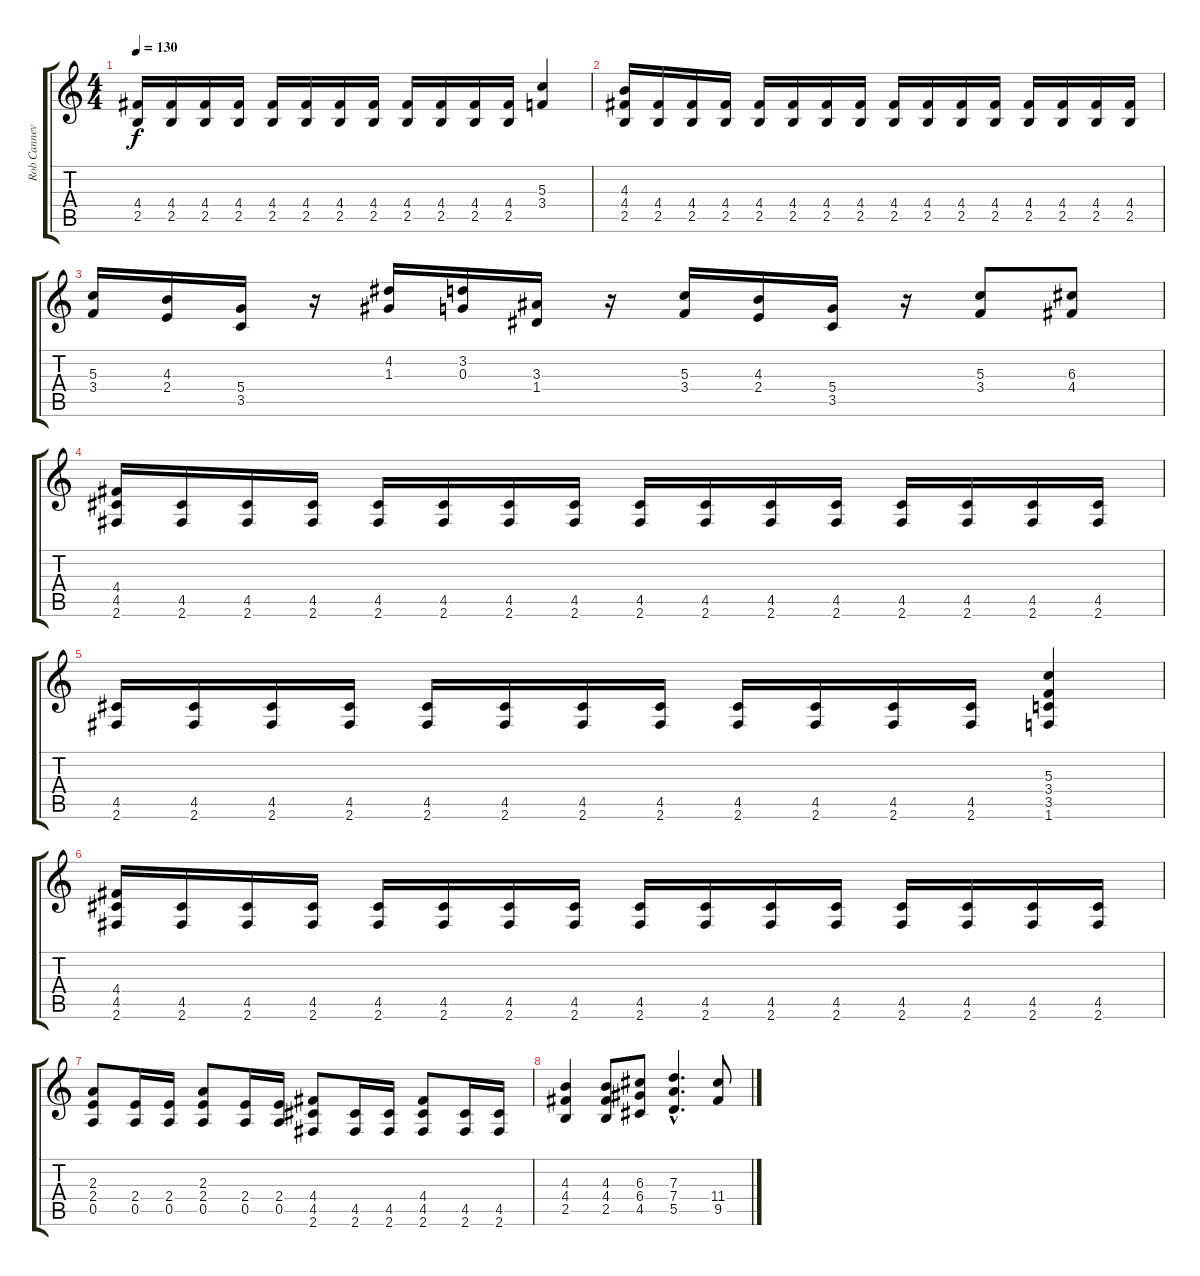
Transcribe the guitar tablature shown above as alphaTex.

\track ("Rob Cannevino - Guitar" "Rob Cannev") {instrument overdrivenguitar}
\staff {score tabs}
\tuning (E4 B3 G3 D3 A2 E2) {hide}
\ts (4 4)
\tempo 130
\clef g2
\ks c
(4.4 2.5).16{dy f} (4.4 2.5).16 (4.4 2.5).16 (4.4 2.5).16 (4.4 2.5).16 (4.4 2.5).16 (4.4 2.5).16 (4.4 2.5).16 (4.4 2.5).16 (4.4 2.5).16 (4.4 2.5).16 (4.4 2.5).16 (5.3 3.4).4 |
(4.3 4.4 2.5).16 (4.4 2.5).16 (4.4 2.5).16 (4.4 2.5).16 (4.4 2.5).16 (4.4 2.5).16 (4.4 2.5).16 (4.4 2.5).16 (4.4 2.5).16 (4.4 2.5).16 (4.4 2.5).16 (4.4 2.5).16 (4.4 2.5).16 (4.4 2.5).16 (4.4 2.5).16 (4.4 2.5).16 |
(5.3 3.4).16 (4.3 2.4).16 (5.4 3.5).16 r.16 (4.2 1.3).16 (3.2 0.3).16 (3.3 1.4).16 r.16 (5.3 3.4).16 (4.3 2.4).16 (5.4 3.5).16 r.16 (5.3 3.4).8 (6.3 4.4).8 |
(4.4 4.5 2.6).16 (4.5 2.6).16 (4.5 2.6).16 (4.5 2.6).16 (4.5 2.6).16 (4.5 2.6).16 (4.5 2.6).16 (4.5 2.6).16 (4.5 2.6).16 (4.5 2.6).16 (4.5 2.6).16 (4.5 2.6).16 (4.5 2.6).16 (4.5 2.6).16 (4.5 2.6).16 (4.5 2.6).16 |
(4.5 2.6).16 (4.5 2.6).16 (4.5 2.6).16 (4.5 2.6).16 (4.5 2.6).16 (4.5 2.6).16 (4.5 2.6).16 (4.5 2.6).16 (4.5 2.6).16 (4.5 2.6).16 (4.5 2.6).16 (4.5 2.6).16 (5.3 3.4 3.5 1.6).4 |
(4.4 4.5 2.6).16 (4.5 2.6).16 (4.5 2.6).16 (4.5 2.6).16 (4.5 2.6).16 (4.5 2.6).16 (4.5 2.6).16 (4.5 2.6).16 (4.5 2.6).16 (4.5 2.6).16 (4.5 2.6).16 (4.5 2.6).16 (4.5 2.6).16 (4.5 2.6).16 (4.5 2.6).16 (4.5 2.6).16 |
(2.3 2.4 0.5).8 (2.4 0.5).16 (2.4 0.5).16 (2.3 2.4 0.5).8 (2.4 0.5).16 (2.4 0.5).16 (4.4 4.5 2.6).8 (4.5 2.6).16 (4.5 2.6).16 (4.4 4.5 2.6).8 (4.5 2.6).16 (4.5 2.6).16 |
(4.3 4.4 2.5).4 (4.3 4.4 2.5).8 (6.3 6.4 4.5).8 (7.3{hac} 7.4{hac} 5.5{hac}).4{d} (11.4 9.5).8
